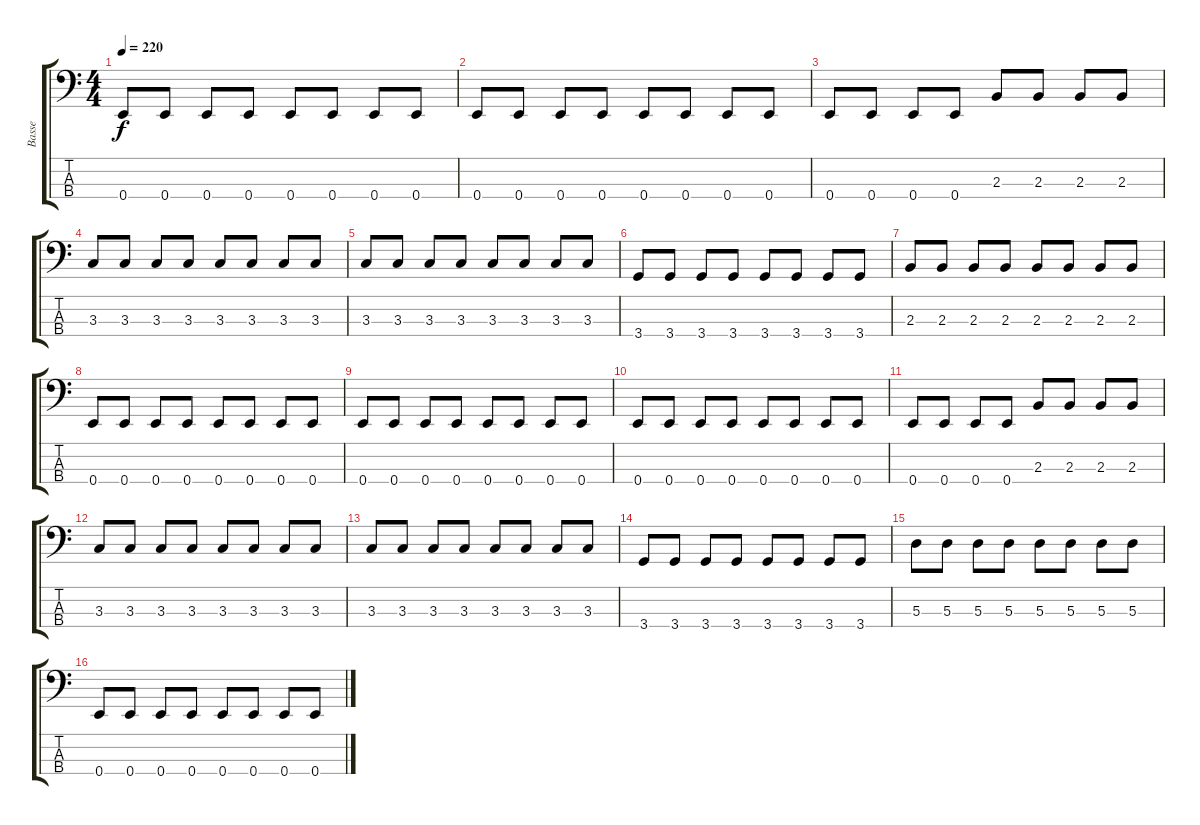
\track ("Basse" "Basse") {instrument electricbasspick}
\staff {score tabs}
\tuning (G2 D2 A1 E1) {hide}
\ts (4 4)
\tempo 220
\clef f4
\ks c
0.4.8{dy f} 0.4.8 0.4.8 0.4.8 0.4.8 0.4.8 0.4.8 0.4.8 |
0.4.8 0.4.8 0.4.8 0.4.8 0.4.8 0.4.8 0.4.8 0.4.8 |
0.4.8 0.4.8 0.4.8 0.4.8 2.3.8 2.3.8 2.3.8 2.3.8 |
3.3.8 3.3.8 3.3.8 3.3.8 3.3.8 3.3.8 3.3.8 3.3.8 |
3.3.8 3.3.8 3.3.8 3.3.8 3.3.8 3.3.8 3.3.8 3.3.8 |
3.4.8 3.4.8 3.4.8 3.4.8 3.4.8 3.4.8 3.4.8 3.4.8 |
2.3.8 2.3.8 2.3.8 2.3.8 2.3.8 2.3.8 2.3.8 2.3.8 |
0.4.8 0.4.8 0.4.8 0.4.8 0.4.8 0.4.8 0.4.8 0.4.8 |
0.4.8 0.4.8 0.4.8 0.4.8 0.4.8 0.4.8 0.4.8 0.4.8 |
0.4.8 0.4.8 0.4.8 0.4.8 0.4.8 0.4.8 0.4.8 0.4.8 |
0.4.8 0.4.8 0.4.8 0.4.8 2.3.8 2.3.8 2.3.8 2.3.8 |
3.3.8 3.3.8 3.3.8 3.3.8 3.3.8 3.3.8 3.3.8 3.3.8 |
3.3.8 3.3.8 3.3.8 3.3.8 3.3.8 3.3.8 3.3.8 3.3.8 |
3.4.8 3.4.8 3.4.8 3.4.8 3.4.8 3.4.8 3.4.8 3.4.8 |
5.3.8 5.3.8 5.3.8 5.3.8 5.3.8 5.3.8 5.3.8 5.3.8 |
0.4.8 0.4.8 0.4.8 0.4.8 0.4.8 0.4.8 0.4.8 0.4.8
